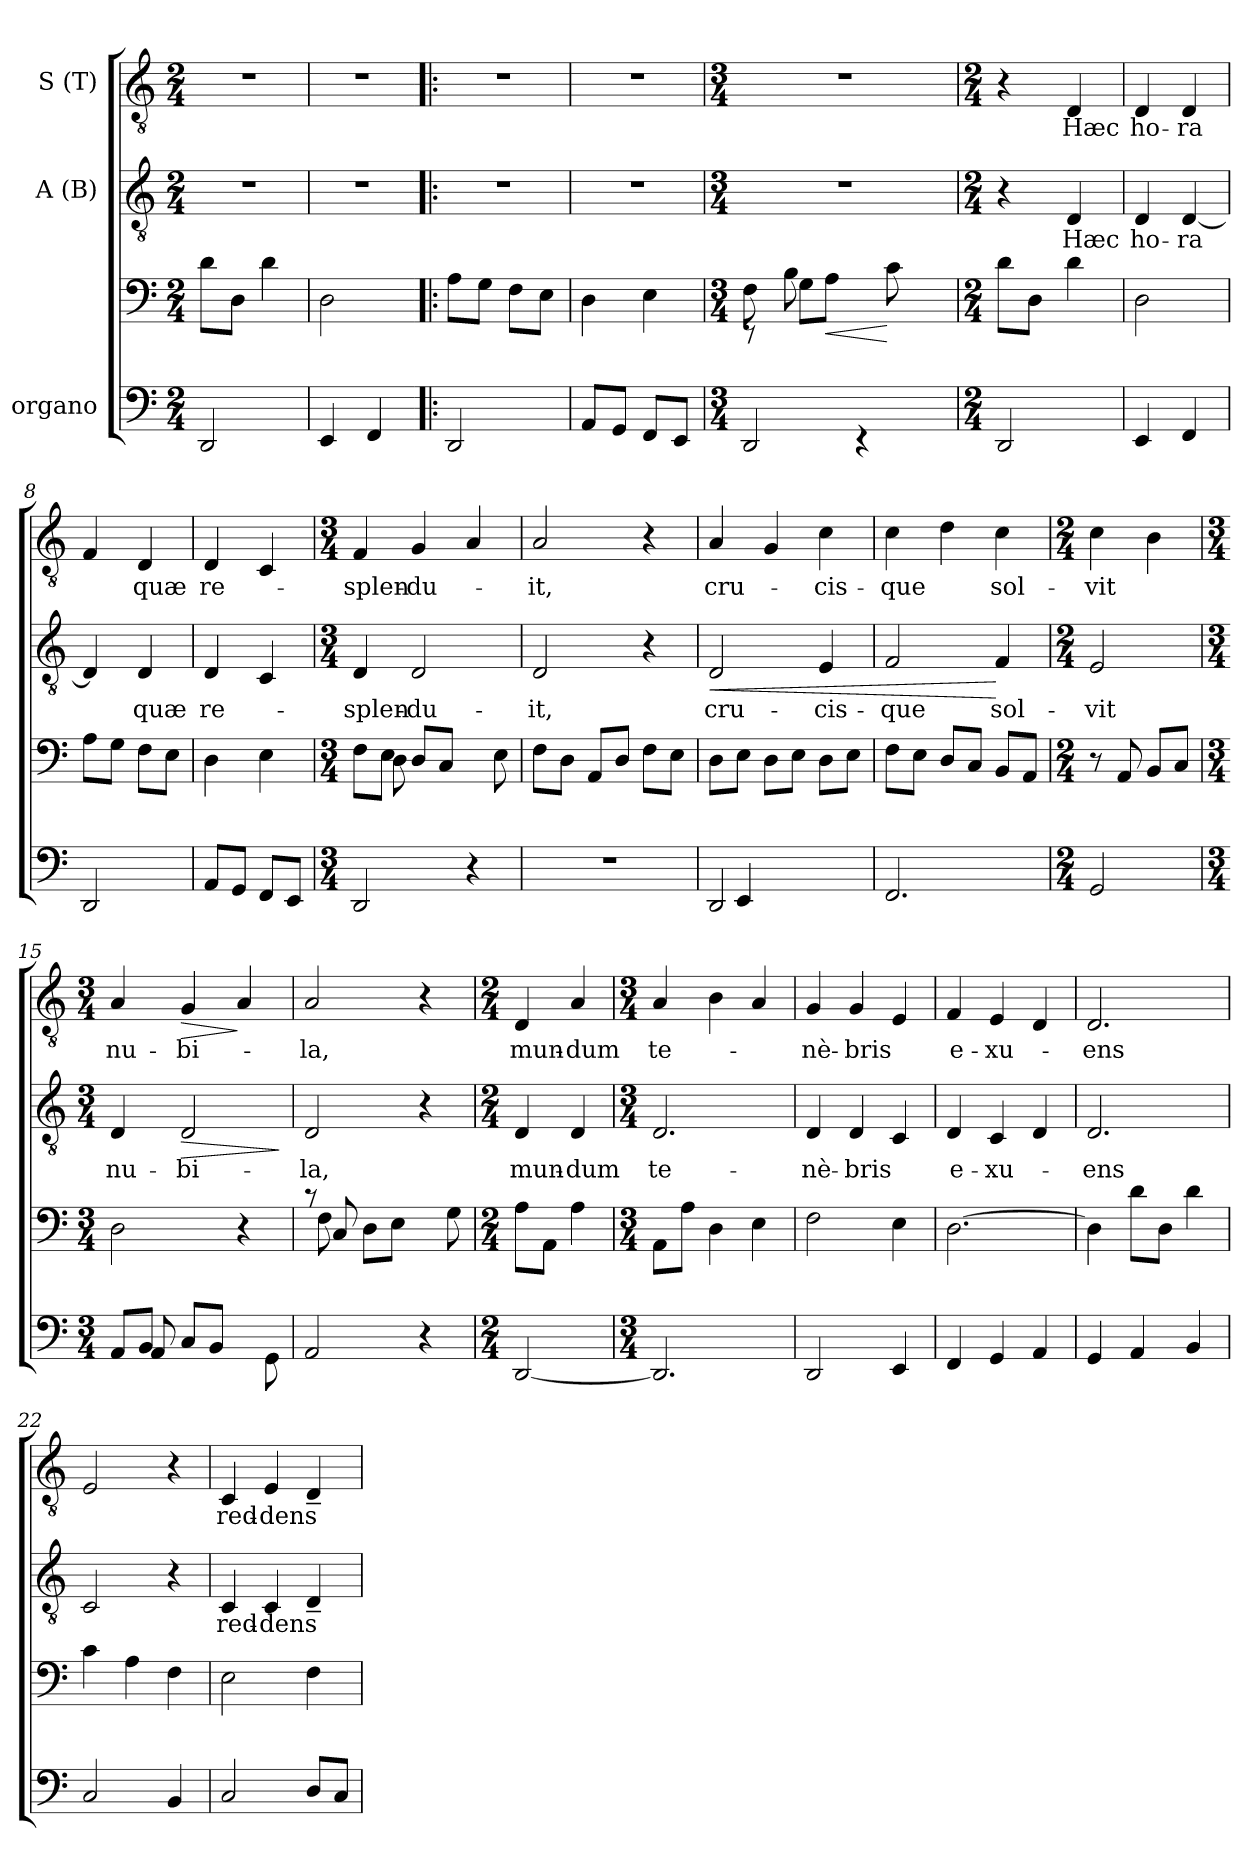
**kern	**kern	**dynam	**kern	**text	**dynam	**kern	**text	**dynam
*part3	*part3	*part3	*part2	*part2	*part2	*part1	*part1	*part1
*staff4	*staff3	*staff3/4	*staff2	*staff2	*staff2	*staff1	*staff1	*staff1
*I"organo	*	*	*I"A (B)	*	*	*I"S (T)	*	*
*clefF4	*clefF4	*	*clefGv2	*	*	*clefGv2	*	*
*k[]	*k[]	*	*k[]	*	*	*k[]	*	*
*C:	*C:	*	*C:	*	*	*C:	*	*
*M2/4	*M2/4	*	*M2/4	*	*	*M2/4	*	*
=1	=1	=1	=1	=1	=1	=1	=1	=1
!	!	!	!LO:N:vis=1	!	!	!LO:N:vis=1	!	!
2DD/	8d\L	.	2r	.	.	2r	.	.
.	8D\J	.	.	.	.	.	.	.
.	4d\	.	.	.	.	.	.	.
=2	=2	=2	=2	=2	=2	=2	=2	=2
!	!	!	!LO:N:vis=1	!	!	!LO:N:vis=1	!	!
4EE/	2D\	.	2r	.	.	2r	.	.
4FF/	.	.	.	.	.	.	.	.
=3!|:	=3!|:	=3!|:	=3!|:	=3!|:	=3!|:	=3!|:	=3!|:	=3!|:
!	!	!	!LO:N:vis=1	!	!	!LO:N:vis=1	!	!
2DD/	8A\L	.	2r	.	.	2r	.	.
.	8G\J	.	.	.	.	.	.	.
.	8F\L	.	.	.	.	.	.	.
.	8E\J	.	.	.	.	.	.	.
=4	=4	=4	=4	=4	=4	=4	=4	=4
!	!	!	!LO:N:vis=1	!	!	!LO:N:vis=1	!	!
8AA/L	4D\	.	2r	.	.	2r	.	.
8GG/J	.	.	.	.	.	.	.	.
8FF/L	4E\	.	.	.	.	.	.	.
8EE/J	.	.	.	.	.	.	.	.
=5	=5	=5	=5	=5	=5	=5	=5	=5
*M3/4	*M3/4	*	*M3/4	*	*	*M3/4	*	*
*^	*^	*	*	*	*	*	*	*
*	*	*	*^	*	*	*	*	*	*	*
!	!	!	!	!	!	!LO:N:vis=1	!	!	!LO:N:vis=1	!	!
2DD/	4.ryy	16ryy	8rEE	8F\	.	2.r	.	.	2.r	.	.
.	.	8ryy	.	.	.	.	.	.	.	.	.
.	.	.	8B\	8G\L	.	.	.	.	.	.	.
.	.	2ryy	.	.	.	.	.	.	.	.	.
!	!	!	!	!	!LO:HP:b	!	!	!	!	!	!
.	.	.	4ryy	8A\J	<	.	.	.	.	.	.
.	4rEE	.	.	8ryy	.	.	.	.	.	.	.
8ryy	.	.	8c\	4ryy	[	.	.	.	.	.	.
8ryy	8ryy	.	8ryy	.	.	.	.	.	.	.	.
.	.	16ryy	.	.	.	.	.	.	.	.	.
*v	*v	*	*	*	*	*	*	*	*	*	*
*	*v	*v	*v	*	*	*	*	*	*	*
=6	=6	=6	=6	=6	=6	=6	=6	=6
*M2/4	*M2/4	*	*M2/4	*	*	*M2/4	*	*
*	*	*	*^	*	*	*	*	*
2DD/	8d\L	.	4r	8..ryy	.	.	4r	.	.
.	8D\J	.	.	.	.	.	.	.	.
.	.	.	.	4ryy	.	.	.	.	.
!	!	!	!	!	!LO:LY:b	!	!	!LO:LY:b	!
.	4d\	.	4D/	.	Hæc	.	4D/	Hæc	.
.	.	.	.	32ryy	.	.	.	.	.
=7	=7	=7	=7	=7	=7	=7	=7	=7	=7
!	!	!	!	!	!LO:LY:b	!	!	!LO:LY:b	!
*	*	*	*v	*v	*	*	*	*	*
4EE/	2D\	.	4D/	ho-	.	4D/	ho-	.
!	!	!	!	!LO:LY:b	!	!	!LO:LY:b	!
4FF/	.	.	[<4D/	-ra	.	4D/	-ra	.
=8	=8	=8	=8	=8	=8	=8	=8	=8
2DD/	8A\L	.	4D/]	.	.	4F/	.	.
.	8G\J	.	.	.	.	.	.	.
!	!	!	!	!LO:LY:b	!	!	!LO:LY:b	!
.	8F\L	.	4D/	quæ	.	4D/	quæ	.
.	8E\J	.	.	.	.	.	.	.
=9	=9	=9	=9	=9	=9	=9	=9	=9
!	!	!	!	!LO:LY:b	!	!	!LO:LY:b	!
8AA/L	4D\	.	4D/	re-	.	4D/	re-	.
8GG/J	.	.	.	.	.	.	.	.
8FF/L	4E\	.	4C/	.	.	4C/	.	.
8EE/J	.	.	.	.	.	.	.	.
=10	=10	=10	=10	=10	=10	=10	=10	=10
*M3/4	*M3/4	*	*M3/4	*	*	*M3/4	*	*
*	*^	*	*	*	*	*	*	*
!	!	!	!	!	!LO:LY:b	!	!	!LO:LY:b	!
2DD/	8F\L	8ryy	.	4D/	-splen-	.	4F/	-splen-	.
.	8E\J	8D\	.	.	.	.	.	.	.
!	!	!	!	!	!LO:LY:b	!	!	!LO:LY:b	!
.	8D/L	4.ryy	.	2D/	-du-	.	4G/	-du-	.
.	8C/J	.	.	.	.	.	.	.	.
4r	4ryy	.	.	.	.	.	4A/	.	.
.	.	8E\	.	.	.	.	.	.	.
!!LO:LB:g=z
=11	=11	=11	=11	=11	=11	=11	=11	=11	=11
!LO:N:vis=1	!	!	!	!	!LO:LY:b	!	!	!LO:LY:b	!
*	*v	*v	*	*	*	*	*	*	*
2.r	8F\L	.	2D/	-it,	.	2A/	-it,	.
.	8D\J	.	.	.	.	.	.	.
.	8AA/L	.	.	.	.	.	.	.
.	8D/J	.	.	.	.	.	.	.
.	8F\L	.	4r	.	.	4r	.	.
.	8E\J	.	.	.	.	.	.	.
=12	=12	=12	=12	=12	=12	=12	=12	=12
*^	*^	*	*	*	*	*	*	*
!	!	!	!	!	!	!LO:LY:b:rj	!LO:HP:b	!	!LO:LY:b	!
2DD/	8ryy	4.ryy	8D\L	.	2D/	cru-	<	4A/	cru-	.
.	4EE/	.	8E\J	.	.	.	.	.	.	.
.	.	.	8D\L	.	.	.	.	4G/	.	.
.	4ryy	4.ryy	8E\J	.	.	.	.	.	.	.
!	!	!	!	!	!	!LO:LY:b	!	!	!LO:LY:b	!
4ryy	.	.	8D\L	.	4E/	-cis-	.	4c\	-cis-	.
.	8ryy	.	8E\J	.	.	.	.	.	.	.
=13	=13	=13	=13	=13	=13	=13	=13	=13	=13	=13
!	!	!	!	!	!	!LO:LY:b	!	!	!LO:LY:b	!
*v	*v	*	*	*	*	*	*	*	*	*
*	*v	*v	*	*	*	*	*	*	*
2.FF/	8F\L	.	2F/	-que	.	4c\	-que	.
.	8E\J	.	.	.	.	.	.	.
.	8D/L	.	.	.	.	4d\	.	.
.	8C/J	.	.	.	.	.	.	.
!	!	!	!	!LO:LY:b	!	!	!LO:LY:b	!
.	8BB/L	.	4F/	sol-	[	4c\	sol-	.
.	8AA/J	.	.	.	.	.	.	.
=14	=14	=14	=14	=14	=14	=14	=14	=14
*M2/4	*M2/4	*	*M2/4	*	*	*M2/4	*	*
!	!	!	!	!LO:LY:b	!	!	!LO:LY:b	!
2GG/	8r	.	2E/	-vit	.	4c\	-vit	.
.	8AA/	.	.	.	.	.	.	.
.	8BB/L	.	.	.	.	4B\	.	.
.	8C/J	.	.	.	.	.	.	.
=15	=15	=15	=15	=15	=15	=15	=15	=15
*M3/4	*M3/4	*	*M3/4	*	*	*M3/4	*	*
*^	*	*	*	*	*	*	*	*
!	!	!	!	!	!LO:LY:b	!	!	!LO:LY:b	!
8AA/L	8ryy	2D\	.	4D/	nu-	.	4A/	nu-	.
8BB/J	8AA/	.	.	.	.	.	.	.	.
!	!	!	!	!	!LO:LY:b	!LO:HP:b	!	!LO:LY:b	!LO:HP:b
8C/L	4.ryy	.	.	2D/	-bi-	>	4G/	-bi-	>
8BB/J	.	.	.	.	.	.	.	.	.
4ryy	.	4r	.	.	.	.	4A/	.	]
.	8GG\	.	.	.	.	.	.	.	.
*v	*v	*	*	*	*	*	*	*	*
.	.	.	.	.	]	.	.	.
=16	=16	=16	=16	=16	=16	=16	=16	=16
*	*^	*	*	*	*	*	*	*
!	!	!	!	!	!LO:LY:b	!	!	!LO:LY:b	!
2AA/	8rc	8ryy	.	2D/	-la,	.	2A/	-la,	.
.	8C/	8F\	.	.	.	.	.	.	.
.	8D\L	4.ryy	.	.	.	.	.	.	.
.	8E\J	.	.	.	.	.	.	.	.
4r	4ryy	.	.	4r	.	.	4r	.	.
.	.	8G\	.	.	.	.	.	.	.
*	*v	*v	*	*	*	*	*	*	*
=17	=17	=17	=17	=17	=17	=17	=17	=17
*M2/4	*M2/4	*	*M2/4	*	*	*M2/4	*	*
*	*^	*	*	*	*	*	*	*
!	!	!	!	!	!LO:LY:b	!	!	!LO:LY:b	!
*	*v	*v	*	*	*	*	*	*	*
[<2DD/	8A\L	.	4D/	mun-	.	4D/	mun-	.
.	8AA\J	.	.	.	.	.	.	.
!	!	!	!	!LO:LY:b	!	!	!LO:LY:b	!
.	4A\	.	4D/	-dum	.	4A/	-dum	.
=18	=18	=18	=18	=18	=18	=18	=18	=18
*M3/4	*M3/4	*	*M3/4	*	*	*M3/4	*	*
!	!	!	!	!LO:LY:b	!	!	!LO:LY:b	!
2.DD/]	8AA\L	.	2.D/	te-	.	4A/	te-	.
.	8A\J	.	.	.	.	.	.	.
.	4D\	.	.	.	.	4B\	.	.
.	4E\	.	.	.	.	4A/	.	.
!!LO:LB:g=z
=19	=19	=19	=19	=19	=19	=19	=19	=19
!	!	!	!	!LO:LY:b	!	!	!LO:LY:b	!
2DD/	2F\	.	4D/	-nè-	.	4G/	-nè-	.
!	!	!	!	!LO:LY:b	!	!	!LO:LY:b	!
.	.	.	4D/	-bris	.	4G/	-bris	.
4EE/	4E\	.	4C/	.	.	4E/	.	.
=20	=20	=20	=20	=20	=20	=20	=20	=20
!	!	!	!	!LO:LY:b	!	!	!LO:LY:b	!
4FF/	[>2.D\	.	4D/	e-	.	4F/	e-	.
!	!	!	!	!LO:LY:b	!	!	!LO:LY:b	!
4GG/	.	.	4C/	-xu-	.	4E/	-xu-	.
4AA/	.	.	4D/	.	.	4D/	.	.
=21	=21	=21	=21	=21	=21	=21	=21	=21
!	!	!	!	!LO:LY:b	!	!	!LO:LY:b	!
4GG/	4D\]	.	2.D/	-ens	.	2.D/	-ens	.
4AA/	8d\L	.	.	.	.	.	.	.
.	8D\J	.	.	.	.	.	.	.
4BB/	4d\	.	.	.	.	.	.	.
=22	=22	=22	=22	=22	=22	=22	=22	=22
2C/	4c\	.	2C/	.	.	2E/	.	.
.	4A\	.	.	.	.	.	.	.
4BB/	4F\	.	4r	.	.	4r	.	.
=23	=23	=23	=23	=23	=23	=23	=23	=23
!	!	!	!	!LO:LY:b	!	!	!LO:LY:b	!
2C/	2E\	.	4C/	red-	.	4C/	red-	.
!	!	!	!	!LO:LY:b	!	!	!LO:LY:b	!
.	.	.	4C/	-dens	.	4E/	-dens	.
8D/L	4F\	.	4D~</	.	.	4D~</	.	.
8C/J	.	.	.	.	.	.	.	.
=	=	=	=	=	=	=	=	=
*-	*-	*-	*-	*-	*-	*-	*-	*-
